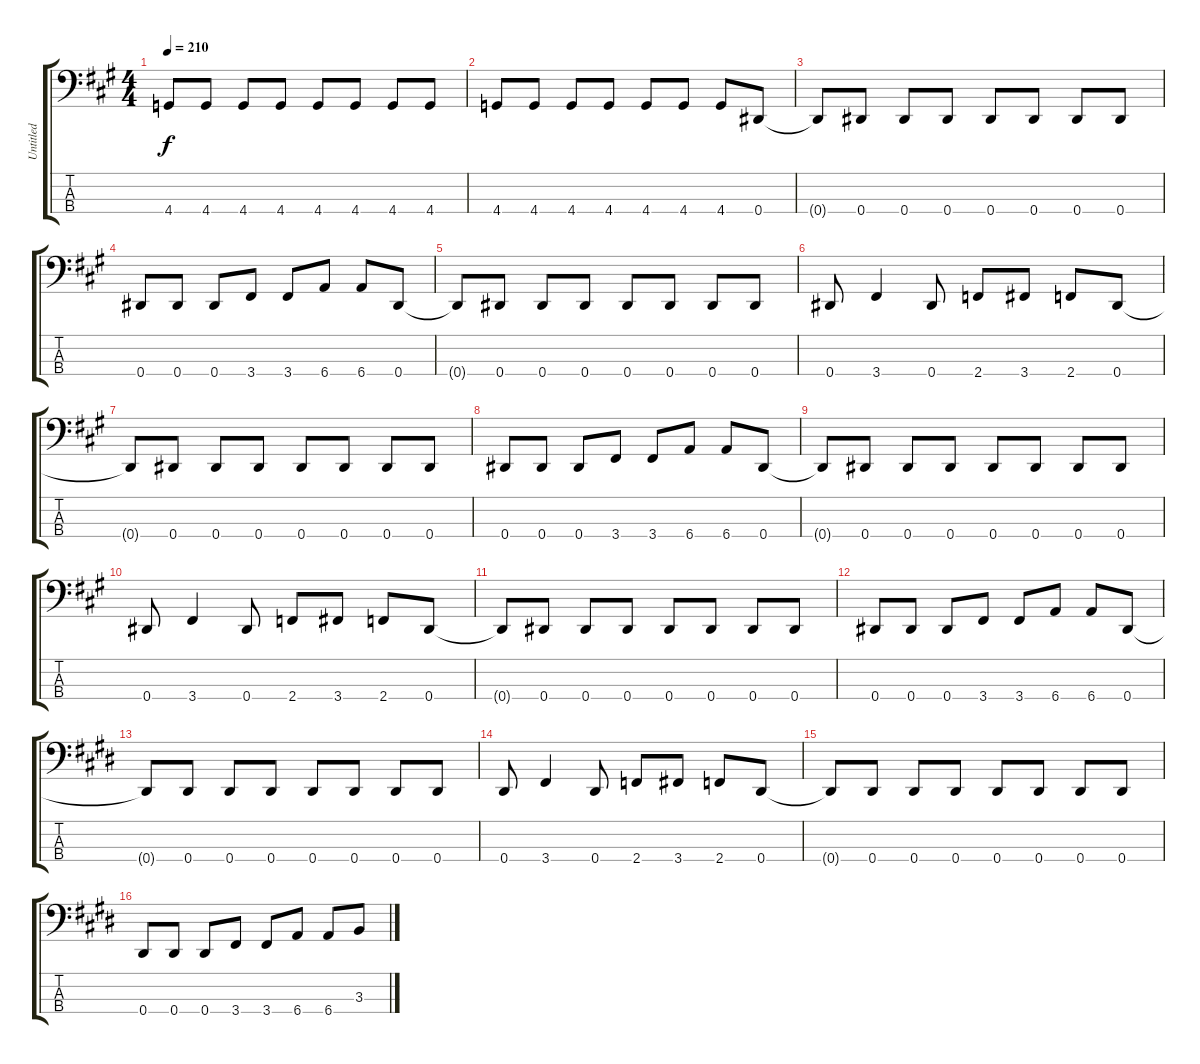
\track ("Untitled" "Untitled") {instrument electricbassfinger}
\staff {score tabs}
\tuning (Gb2 Db2 Ab1 Eb1) {hide}
\ts (4 4)
\tempo 210
\clef f4
\ks a
4.4{t}.8{dy f} 4.4.8 4.4.8 4.4.8 4.4.8 4.4.8 4.4.8 4.4.8 |
4.4.8 4.4.8 4.4.8 4.4.8 4.4.8 4.4.8 4.4.8 0.4.8 |
0.4{t}.8 0.4.8 0.4.8 0.4.8 0.4.8 0.4.8 0.4.8 0.4.8 |
0.4.8 0.4.8 0.4.8 3.4.8 3.4.8 6.4.8 6.4.8 0.4.8 |
0.4{t}.8 0.4.8 0.4.8 0.4.8 0.4.8 0.4.8 0.4.8 0.4.8 |
0.4.8 3.4.4 0.4.8 2.4.8 3.4.8 2.4.8 0.4.8 |
0.4{t}.8 0.4.8 0.4.8 0.4.8 0.4.8 0.4.8 0.4.8 0.4.8 |
0.4.8 0.4.8 0.4.8 3.4.8 3.4.8 6.4.8 6.4.8 0.4.8 |
0.4{t}.8 0.4.8 0.4.8 0.4.8 0.4.8 0.4.8 0.4.8 0.4.8 |
0.4.8 3.4.4 0.4.8 2.4.8 3.4.8 2.4.8 0.4.8 |
0.4{t}.8 0.4.8 0.4.8 0.4.8 0.4.8 0.4.8 0.4.8 0.4.8 |
0.4.8 0.4.8 0.4.8 3.4.8 3.4.8 6.4.8 6.4.8 0.4.8 |
\ks e
0.4{t}.8 0.4.8 0.4.8 0.4.8 0.4.8 0.4.8 0.4.8 0.4.8 |
\ks c#minor
0.4.8 3.4.4 0.4.8 2.4.8 3.4.8 2.4.8 0.4.8 |
0.4{t}.8 0.4.8 0.4.8 0.4.8 0.4.8 0.4.8 0.4.8 0.4.8 |
0.4.8 0.4.8 0.4.8 3.4.8 3.4.8 6.4.8 6.4.8 3.3.8
